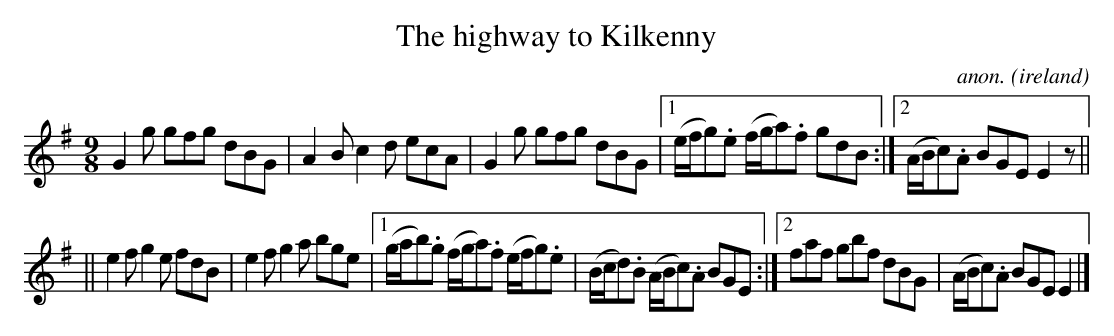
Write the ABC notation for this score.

X:1
T:The highway to Kilkenny
O:ireland
C:anon.
M:9/8
L:1/8
K:Em
G2g gfg dBG|A2B c2d ecA|G2g gfg dBG|[1(e/f/g).e (f/g/a).f gdB:|[2(A/B/c).A BGE E2z||
||e2f g2e fdB|e2f g2a bge|[1(g/a/b).g (f/g/a).f (e/f/g).e|(B/c/d).B (A/B/c).A BGE:|[2faf gbf dBG|(A/B/c).A BGE E2|]
